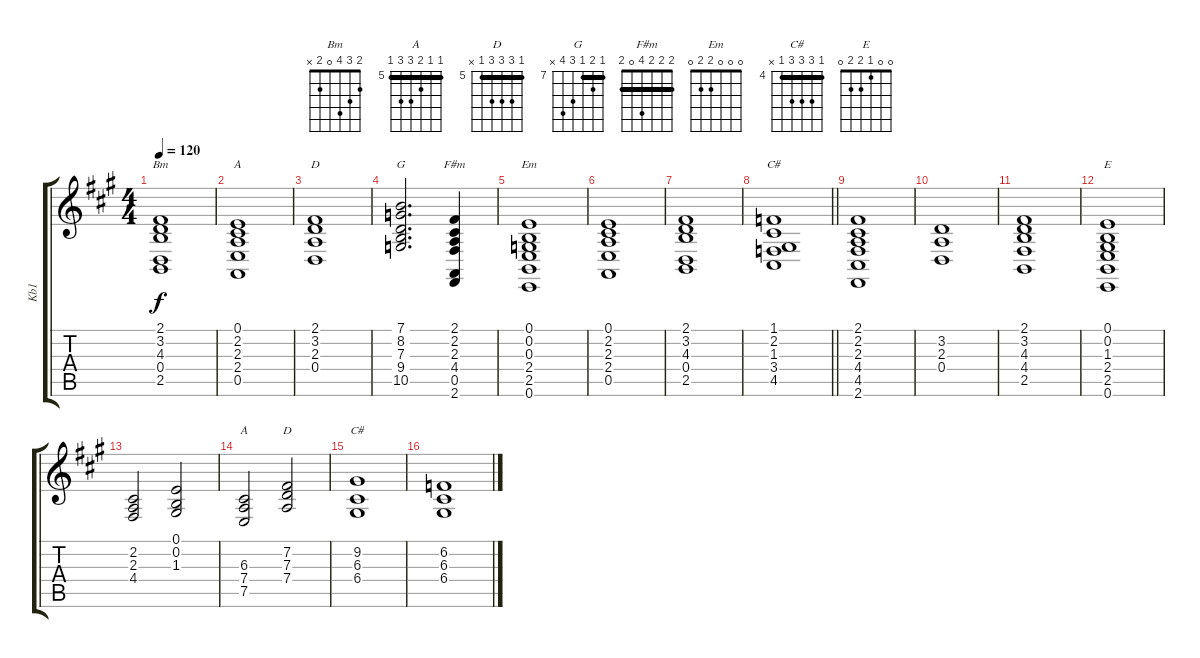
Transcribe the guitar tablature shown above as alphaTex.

\track ("Kb1" "Kb1") {instrument synthbrass1}
\staff {score tabs}
\tuning (E4 B3 G3 D3 A2 E2) {hide}
\chord ("Bm" 2 3 4 0 2 x)
\chord ("A" 0 2 2 2 0 x)
\chord ("D" 2 3 2 0 x x) {barre 2}
\chord ("G" 7 8 7 9 10 x) {firstfret 7 barre 7}
\chord ("F#m" 2 2 2 4 0 2) {barre 2}
\chord ("Em" 0 0 0 2 2 0)
\chord ("C#" 1 2 1 3 4 x) {barre 1}
\chord ("E" 0 0 1 2 2 0)
\chord ("A" 5 5 6 7 7 5) {firstfret 5 barre 5}
\chord ("D" 5 7 7 7 5 x) {firstfret 5 barre 5}
\chord ("C#" 4 6 6 6 4 x) {firstfret 4 barre 4}
\ts (4 4)
\tempo 120
\clef g2
\ks a
(2.1 3.2 4.3 0.4 2.5).1{ch "Bm" dy f} |
(0.1 2.2 2.3 2.4 0.5).1{ch "A"} |
(2.1 3.2 2.3 0.4).1{ch "D"} |
(7.1 8.2 7.3 9.4 10.5).2{d ch "G"} (2.1 2.2 2.3 4.4 0.5 2.6).4{ch "F#m"} |
(0.1 0.2 0.3 2.4 2.5 0.6).1{ch "Em"} |
(0.1 2.2 2.3 2.4 0.5).1 |
(2.1 3.2 4.3 0.4 2.5).1 |
\barLineRight lightlight
(1.1 2.2 1.3 3.4 4.5).1{ch "C#"} |
(2.1 2.2 2.3 4.4 4.5 2.6).1 |
(3.2 2.3 0.4).1 |
(2.1 3.2 4.3 4.4 2.5).1 |
(0.1 0.2 1.3 2.4 2.5 0.6).1{ch "E"} |
(2.2 2.3 4.4).2 (0.1 0.2 1.3).2 |
(6.3 7.4 7.5).2{ch "A"} (7.2 7.3 7.4).2{ch "D"} |
(9.2 6.3 6.4).1{ch "C#"} |
(6.2 6.3 6.4).1
